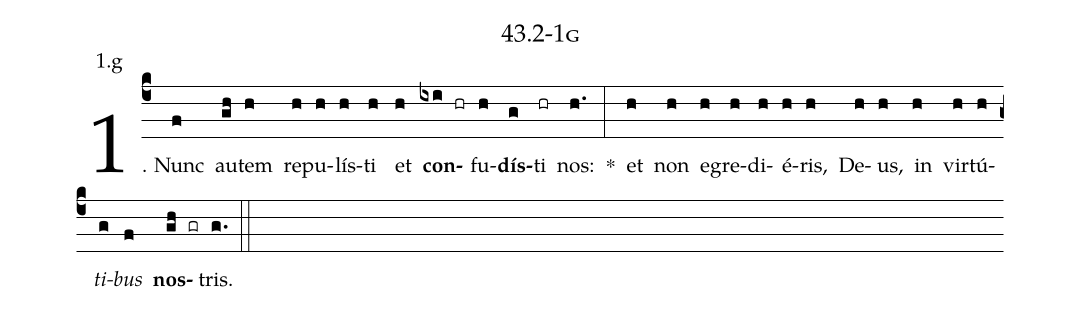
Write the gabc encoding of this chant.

name: 43.2-1g;
annotation: 1.g;
%%
(c4)1. Nunc(f) au(gh)tem(h) re(h)pu(h)lís(h)ti(h) et(h) <b>con</b>(ixi hr)fu(h)<b>dís</b>(g)ti(hr) nos:(h.) *(:) et(h) non(h) e(h)gre(h)di(h)é(h)ris,(h) De(h)us,(h) in(h) vir(h)tú(h)<i>ti</i>(g)<i>bus</i>(f) <b>nos</b>(gh gr)tris.(g.) (::)
